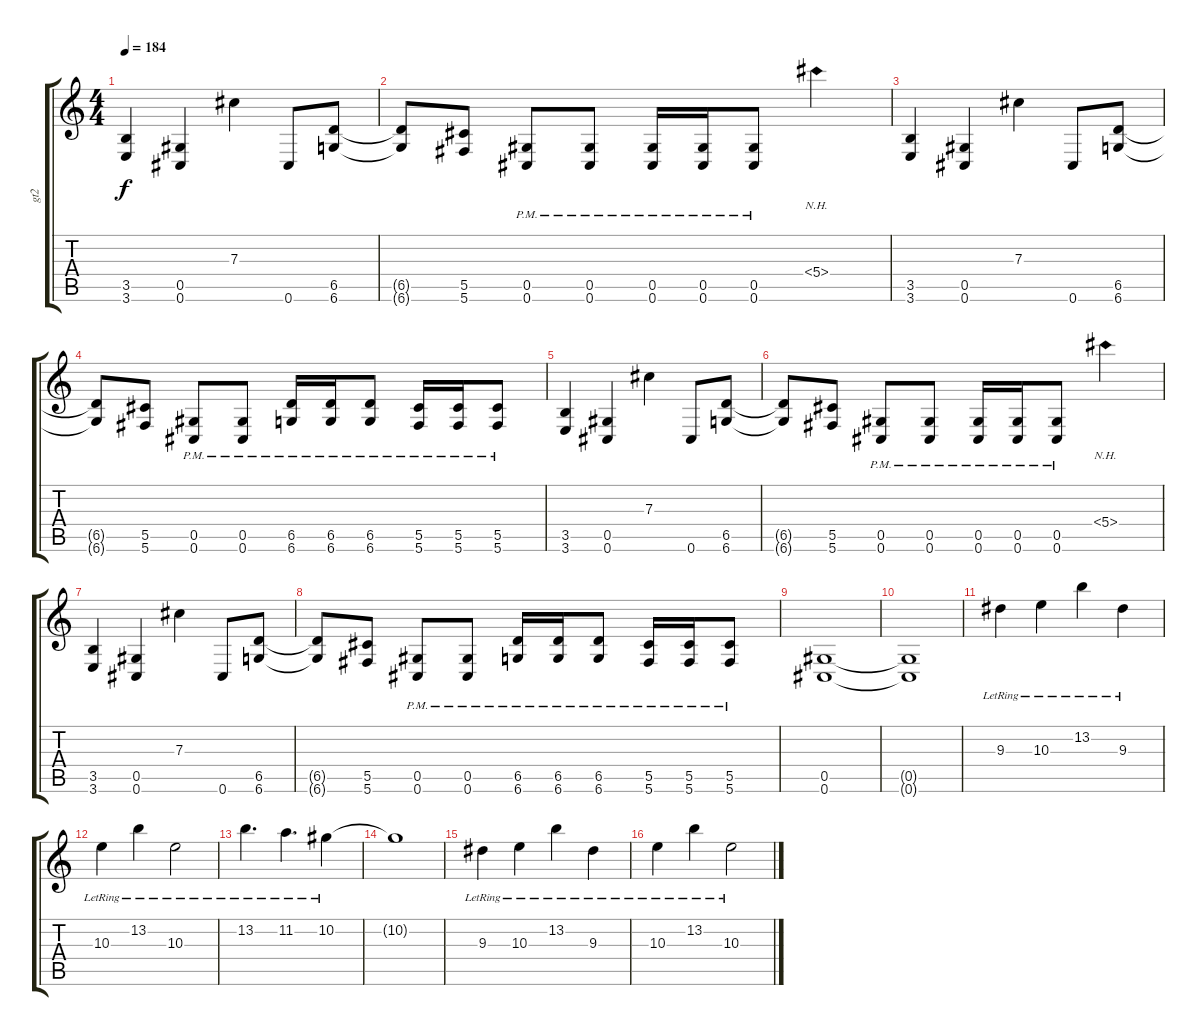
\track ("gt2" "gt2") {instrument overdrivenguitar}
\staff {score tabs}
\tuning (Eb4 Bb3 Gb3 Db3 Ab2 Db2) {hide}
\ts (4 4)
\tempo 184
\clef g2
\ks c
(3.5 3.6).4{dy f} (0.5 0.6).4 7.3.4 0.6.8 (6.5 6.6).8 |
(6.5{t} 6.6{t}).8 (5.5 5.6).8 (0.5{pm} 0.6{pm}).8 (0.5{pm} 0.6{pm}).8 (0.5{pm} 0.6{pm}).16 (0.5{pm} 0.6{pm}).16 (0.5{pm} 0.6{pm}).8 5.4{nh}.4 |
(3.5 3.6).4 (0.5 0.6).4 7.3.4 0.6.8 (6.5 6.6).8 |
(6.5{t} 6.6{t}).8 (5.5 5.6).8 (0.5{pm} 0.6{pm}).8 (0.5{pm} 0.6{pm}).8 (6.5{pm} 6.6{pm}).16 (6.5{pm} 6.6{pm}).16 (6.5{pm} 6.6{pm}).8 (5.5{pm} 5.6{pm}).16 (5.5{pm} 5.6{pm}).16 (5.5{pm} 5.6{pm}).8 |
(3.5 3.6).4 (0.5 0.6).4 7.3.4 0.6.8 (6.5 6.6).8 |
(6.5{t} 6.6{t}).8 (5.5 5.6).8 (0.5{pm} 0.6{pm}).8 (0.5{pm} 0.6{pm}).8 (0.5{pm} 0.6{pm}).16 (0.5{pm} 0.6{pm}).16 (0.5{pm} 0.6{pm}).8 5.4{nh}.4 |
(3.5 3.6).4 (0.5 0.6).4 7.3.4 0.6.8 (6.5 6.6).8 |
(6.5{t} 6.6{t}).8 (5.5 5.6).8 (0.5{pm} 0.6{pm}).8 (0.5{pm} 0.6{pm}).8 (6.5{pm} 6.6{pm}).16 (6.5{pm} 6.6{pm}).16 (6.5{pm} 6.6{pm}).8 (5.5{pm} 5.6{pm}).16 (5.5{pm} 5.6{pm}).16 (5.5{pm} 5.6{pm}).8 |
(0.5 0.6).1 |
(0.5{t} 0.6{t}).1 |
9.3{lr}.4 10.3{lr}.4 13.2{lr}.4 9.3{lr}.4 |
10.3{lr}.4 13.2{lr}.4 10.3{lr}.2 |
13.2{lr}.4{d} 11.2{lr}.4{d} 10.2{lr}.4 |
10.2{t}.1 |
9.3{lr}.4 10.3{lr}.4 13.2{lr}.4 9.3{lr}.4 |
10.3{lr}.4 13.2{lr}.4 10.3{lr}.2
